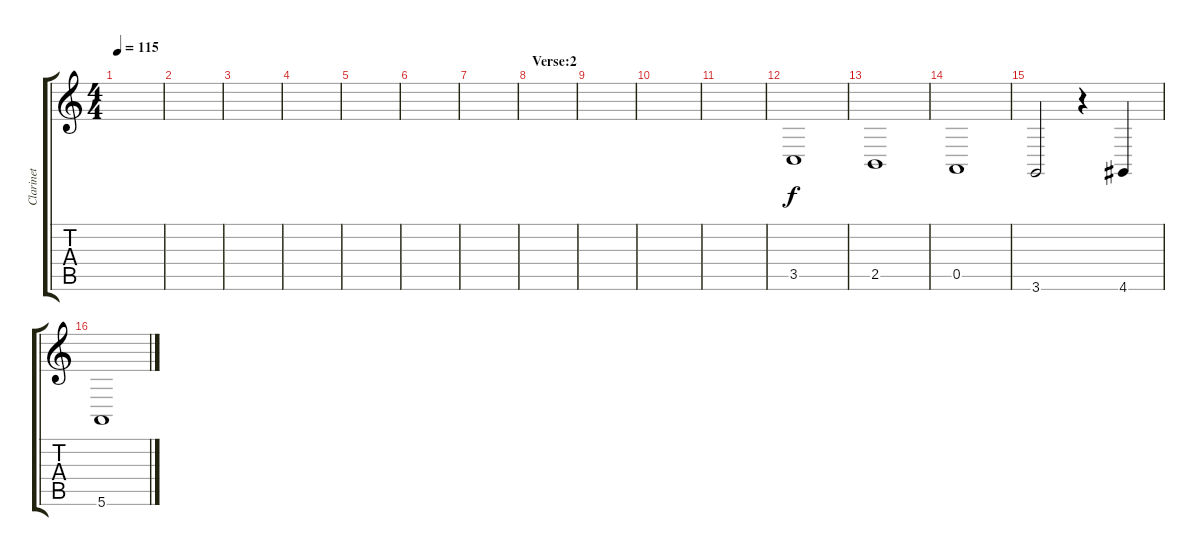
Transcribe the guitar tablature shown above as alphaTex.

\track ("Clarinet" "Clarinet") {instrument clarinet}
\staff {score tabs}
\tuning (E4 B3 G3 D3 A2 E2) {hide}
\ts (4 4)
\tempo 115
\clef g2
\ks c
|
|
|
|
|
|
|
\section ("" "Verse:2")
|
|
|
|
3.5.1 |
2.5.1 |
0.5.1 |
3.6.2 r.4 4.6.4 |
5.6.1
